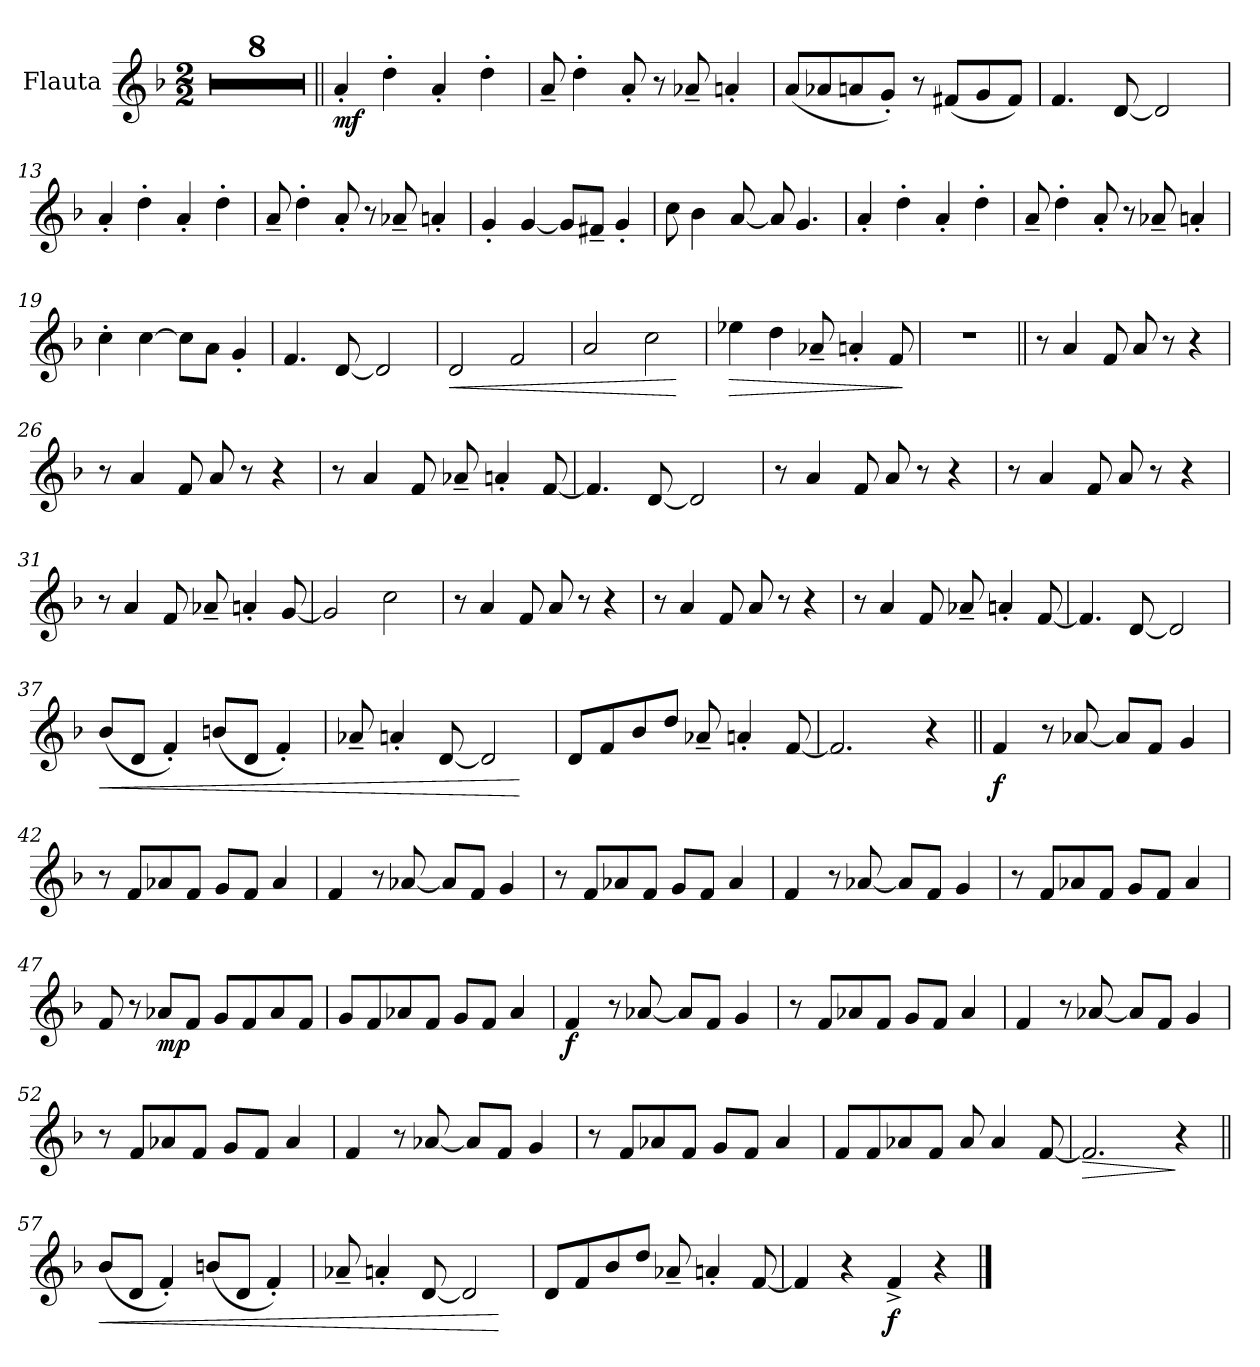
**kern	**dynam
*part1	*part1
*staff1	*staff1
*I"Flauta	*
*I'Fl.	*
*clefG2	*
*k[b-]	*
*M2/2	*
*MM224	*
=1	=1
1r	.
=2	=2
1r	.
=3	=3
1r	.
=4	=4
1r	.
=5	=5
1r	.
=6	=6
1r	.
=7	=7
1r	.
=8	=8
1r	.
=9||	=9||
!	!LO:DY:b
4a'/	mf
4dd'\	.
4a'/	.
4dd'\	.
=10	=10
8a~/	.
4dd'\	.
8a'/	.
8r	.
8a-X~/	.
4an'/	.
=11	=11
(8a/L	.
8a-X/	.
8an/	.
8g'/J)	.
8r	.
(8f#X/L	.
8g/	.
8f#/J)	.
=12	=12
4.f/	.
[8d/	.
2d/]	.
!!LO:LB:g=z
=13	=13
4a'/	.
4dd'\	.
4a'/	.
4dd'\	.
=14	=14
8a~/	.
4dd'\	.
8a'/	.
8r	.
8a-X~/	.
4an'/	.
=15	=15
4g'/	.
[4g/	.
8g/L]	.
8f#X~/J	.
4g'/	.
=16	=16
8cc\	.
4b-\	.
[8a/	.
8a/]	.
4.g/	.
=17	=17
4a'/	.
4dd'\	.
4a'/	.
4dd'\	.
=18	=18
8a~/	.
4dd'\	.
8a'/	.
8r	.
8a-X~/	.
4an'/	.
!!LO:LB:g=z
=19	=19
4cc'\	.
[4cc\	.
8cc\L]	.
8a\J	.
4g'/	.
=20	=20
4.f/	.
[8d/	.
2d/]	.
=21	=21
!	!LO:HP:b
2d/	<
2f/	.
=22	=22
2a/	.
2cc\	.
.	[
=23	=23
!	!LO:HP:b
4ee-X\	>
4dd\	.
8a-X~/	.
4an'/	.
8f/	.
.	]
=24	=24
1r	.
=25||	=25||
8r	.
4a/	.
8f/	.
8a/	.
8r	.
4r	.
!!LO:LB:g=z
=26	=26
8r	.
4a/	.
8f/	.
8a/	.
8r	.
4r	.
=27	=27
8r	.
4a/	.
8f/	.
8a-X~/	.
4an'/	.
[8f/	.
=28	=28
4.f/]	.
[8d/	.
2d/]	.
=29	=29
8r	.
4a/	.
8f/	.
8a/	.
8r	.
4r	.
=30	=30
8r	.
4a/	.
8f/	.
8a/	.
8r	.
4r	.
!!LO:LB:g=z
=31	=31
8r	.
4a/	.
8f/	.
8a-X~/	.
4an'/	.
[8g/	.
=32	=32
2g/]	.
2cc\	.
=33	=33
8r	.
4a/	.
8f/	.
8a/	.
8r	.
4r	.
=34	=34
8r	.
4a/	.
8f/	.
8a/	.
8r	.
4r	.
=35	=35
8r	.
4a/	.
8f/	.
8a-X~/	.
4an'/	.
[8f/	.
=36	=36
4.f/]	.
[8d/	.
2d/]	.
!!LO:LB:g=z
=37	=37
!	!LO:HP:b
(8b-/L	<
8d/J	.
4f'/)	.
(8bn/L	.
8d/J	.
4f'/)	.
=38	=38
8a-X~/	.
4an'/	.
[8d/	.
2d/]	.
.	[
=39	=39
8d/L	.
8f/	.
8b-/	.
8dd/J	.
8a-X~/	.
4an'/	.
[8f/	.
=40	=40
2.f/]	.
4r	.
=41||	=41||
!	!LO:DY:b
4f/	f
8r	.
[8a-X/	.
8a-/L]	.
8f/J	.
4g/	.
=42	=42
8r	.
8f/L	.
8a-X/	.
8f/J	.
8g/L	.
8f/J	.
4a-/	.
!!LO:LB:g=z
=43	=43
4f/	.
8r	.
[8a-X/	.
8a-/L]	.
8f/J	.
4g/	.
=44	=44
8r	.
8f/L	.
8a-X/	.
8f/J	.
8g/L	.
8f/J	.
4a-/	.
=45	=45
4f/	.
8r	.
[8a-X/	.
8a-/L]	.
8f/J	.
4g/	.
=46	=46
8r	.
8f/L	.
8a-X/	.
8f/J	.
8g/L	.
8f/J	.
4a-/	.
=47	=47
8f/	.
8r	.
!	!LO:DY:b
8a-X/L	mp
8f/J	.
8g/L	.
8f/	.
8a-/	.
8f/J	.
!!LO:LB:g=z
=48	=48
8g/L	.
8f/	.
8a-X/	.
8f/J	.
8g/L	.
8f/J	.
4a-/	.
=49	=49
!	!LO:DY:b
4f/	f
8r	.
[8a-X/	.
8a-/L]	.
8f/J	.
4g/	.
=50	=50
8r	.
8f/L	.
8a-X/	.
8f/J	.
8g/L	.
8f/J	.
4a-/	.
=51	=51
4f/	.
8r	.
[8a-X/	.
8a-/L]	.
8f/J	.
4g/	.
=52	=52
8r	.
8f/L	.
8a-X/	.
8f/J	.
8g/L	.
8f/J	.
4a-/	.
!!LO:LB:g=z
=53	=53
4f/	.
8r	.
[8a-X/	.
8a-/L]	.
8f/J	.
4g/	.
=54	=54
8r	.
8f/L	.
8a-X/	.
8f/J	.
8g/L	.
8f/J	.
4a-/	.
=55	=55
8f/L	.
8f/	.
8a-X/	.
8f/J	.
8a-/	.
4a-/	.
[8f/	.
=56	=56
!	!LO:HP:b
2.f/]	>
4r	]
=57||	=57||
!	!LO:HP:b
(8b-/L	<
8d/J	.
4f'/)	.
(8bn/L	.
8d/J	.
4f'/)	.
=58	=58
8a-X~/	.
4an'/	.
[8d/	.
2d/]	.
.	[
!!LO:LB:g=z
=59	=59
8d/L	.
8f/	.
8b-/	.
8dd/J	.
8a-X~/	.
4an'/	.
[8f/	.
=60	=60
4f/]	.
4r	.
!	!LO:DY:b
4f^/	f
4r	.
==	==
*-	*-
